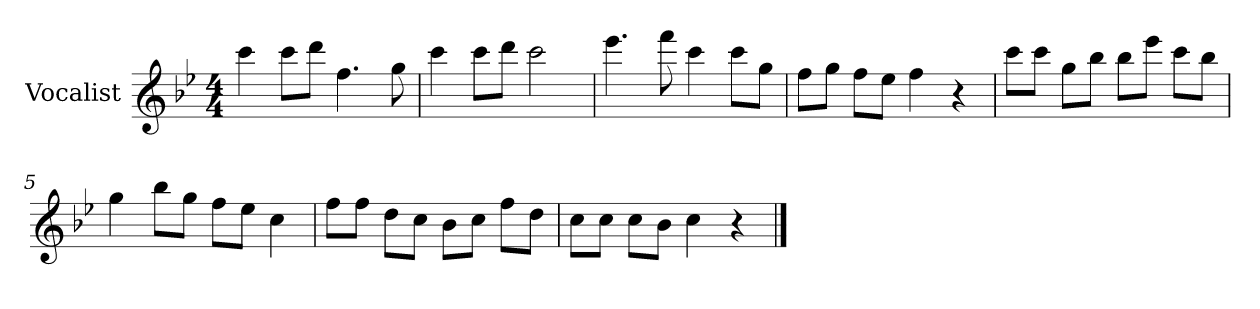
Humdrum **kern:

**kern
*part1
*staff1
*I"Vocalist
*k[b-e-]
*B-:
*M4/4
=
4ccc
8cccL
8dddJ
4.ff
8gg
=1
4ccc
8cccL
8dddJ
2ccc
=2
4.eee-
8fff
4ccc
8cccL
8ggJ
=3
8ffL
8ggJ
8ffL
8ee-J
4ff
4r
=4
8cccL
8cccJ
8ggL
8bb-J
8bb-L
8eee-J
8cccL
8bb-J
=5
4gg
8bb-L
8ggJ
8ffL
8ee-J
4cc
=6
8ffL
8ffJ
8ddL
8ccJ
8b-L
8ccJ
8ffL
8ddJ
=7
8ccL
8ccJ
8ccL
8b-J
4cc
4r
==
*-
